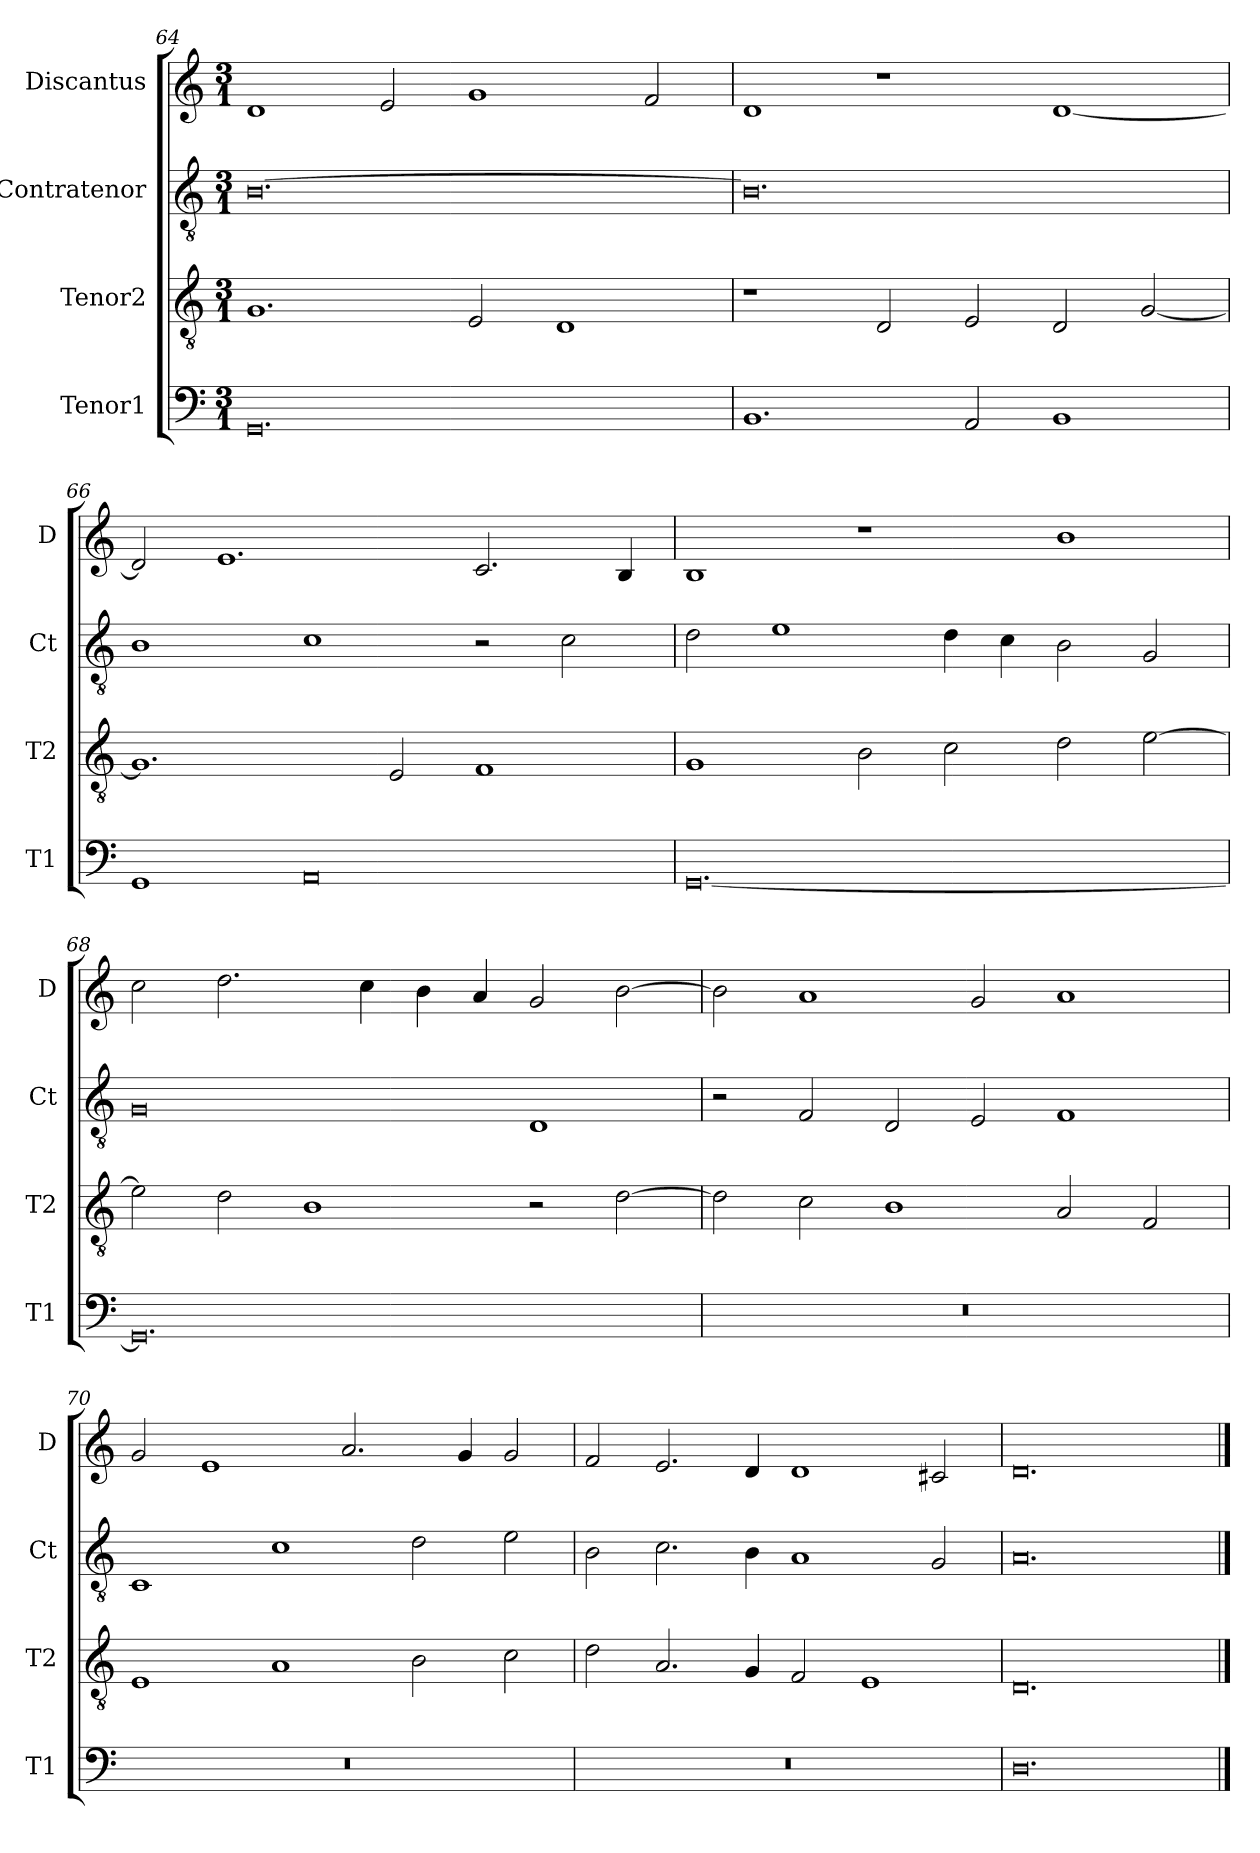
**kern	**kern	**kern	**kern
*part4	*part3	*part2	*part1
*staff4	*staff3	*staff2	*staff1
*I"Tenor1	*I"Tenor2	*I"Contratenor	*I"Discantus
*I'T1	*I'T2	*I'Ct	*I'D
*clefF4	*clefGv2	*clefGv2	*clefG2
*k[]	*k[]	*k[]	*k[]
*M3/1	*M3/1	*M3/1	*M3/1
=64	=64	=64	=64
0.GG	1.G	[0.B	1d
.	.	.	2e/
.	2E/	.	1g
.	1D	.	.
.	.	.	2f/
=65	=65	=65	=65
1.BB	1r	0.B]	1d
.	2D/	.	1r
2AA/	2E/	.	.
1BB	2D/	.	[1d
.	[2G/	.	.
=66	=66	=66	=66
1GG	1.G]	1B	2d/]
.	.	.	1.e
0AA	.	1c	.
.	2E/	.	.
.	1F	2r	2.c/
.	.	2c\	.
.	.	.	4B/
=67	=67	=67	=67
[0.GG	1G	2d\	1B
.	.	1e	.
.	2B\	.	1r
.	2c\	4d\	.
.	.	4c\	.
.	2d\	2B\	1b
.	[2e\	2G/	.
=68	=68	=68	=68
0.GG]	2e\]	0G	2cc\
.	2d\	.	2.dd\
.	1B	.	.
.	.	.	4cc\
.	.	.	4b\
.	.	.	4a/
.	2r	1D	2g/
.	[2d\	.	[2b\
=69	=69	=69	=69
0.r	2d\]	2r	2b\]
.	2c\	2F/	1a
.	1B	2D/	.
.	.	2E/	2g/
.	2A/	1F	1a
.	2F/	.	.
=70	=70	=70	=70
0.r	1E	1C	2g/
.	.	.	1e
.	1A	1c	.
.	.	.	2.a/
.	2B\	2d\	.
.	.	.	4g/
.	2c\	2e\	2g/
=71	=71	=71	=71
0.r	2d\	2B\	2f/
.	2.A/	2.c\	2.e/
.	4G/	4B\	4d/
.	2F/	1A	1d
.	1E	.	.
.	.	2G/	2c#X/
=72	=72	=72	=72
0.D	0.D	0.A	0.d
==	==	==	==
*-	*-	*-	*-
